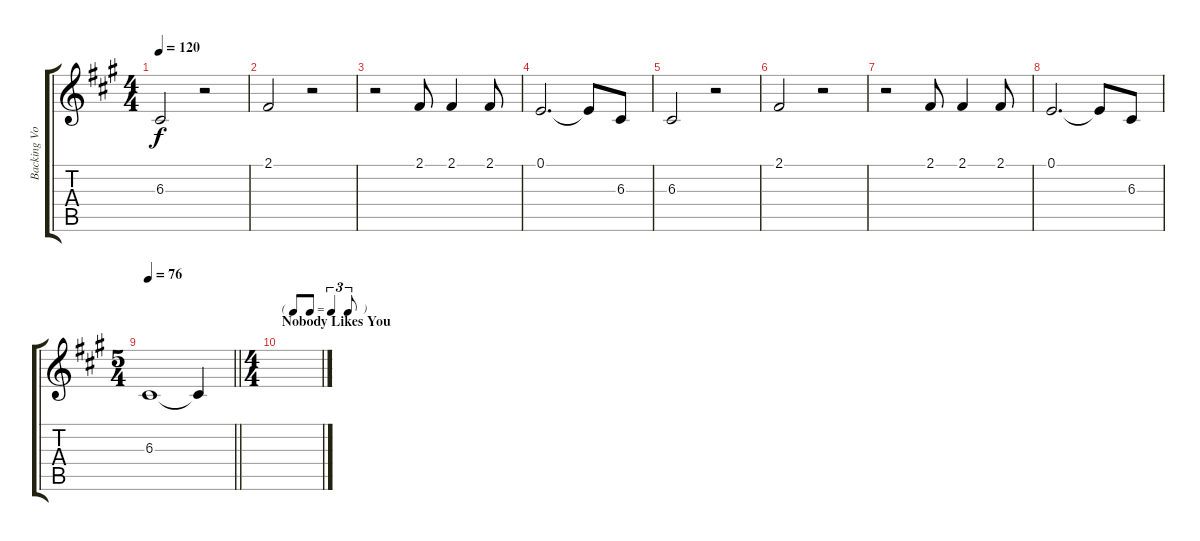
\track ("Backing Vocals" "Backing Vo") {instrument lead2sawtooth}
\staff {score tabs}
\tuning (E4 B3 G3 D3 A2 E2) {hide}
\ts (4 4)
\tempo 120
\clef g2
\ks a
6.3.2{dy f} r.2 |
2.1.2 r.2 |
r.2 2.1.8 2.1.4 2.1.8 |
0.1.2{d} 0.1{t}.8 6.3.8 |
6.3.2 r.2 |
2.1.2 r.2 |
r.2 2.1.8 2.1.4 2.1.8 |
0.1.2{d} 0.1{t}.8 6.3.8 |
\ts (5 4)
\tempo 76
\barLineRight lightlight
6.3.1 6.3{t}.4 |
\ts (4 4)
\tf triplet8th
\section ("" "Nobody Likes You")
